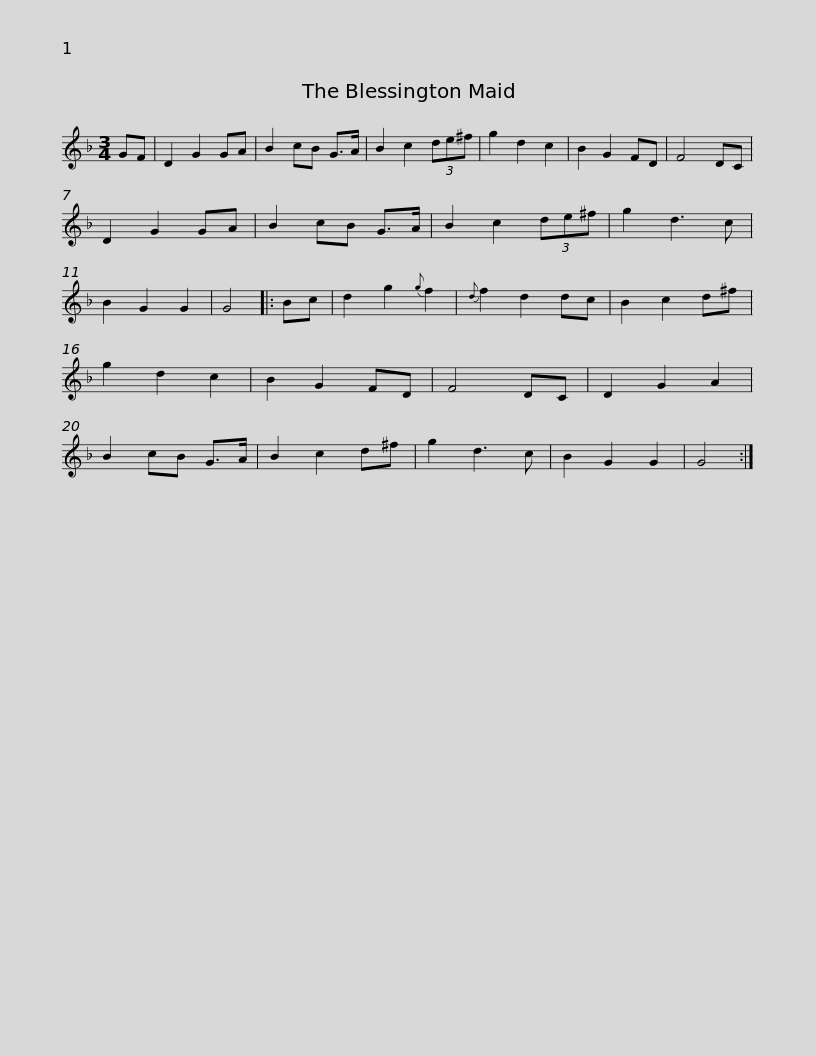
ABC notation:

X:1
L:1/8
M:3/4
I:linebreak $
K:F
V:1 treble
V:1
 GF | D2 G2 GA | B2 cB G>A | B2 c2 (3de^f | g2 d2 c2 | %5
 B2 G2 FD | F4 DC | D2 G2 GA | B2 cB G>A | B2 c2 (3de^f |$ %10
 g2 d3 c | B2 G2 G2 | G4 |: Bc | d2 g2{g} f2 | %15
{d} f2 d2 dc | B2 c2 d^f | g2 d2 c2 | B2 G2 FD | F4 DC | %20
 D2 G2 A2 |$ B2 cB G>A | B2 c2 d^f | g2 d3 c | B2 G2 G2 | %25
 G4 :| %26
